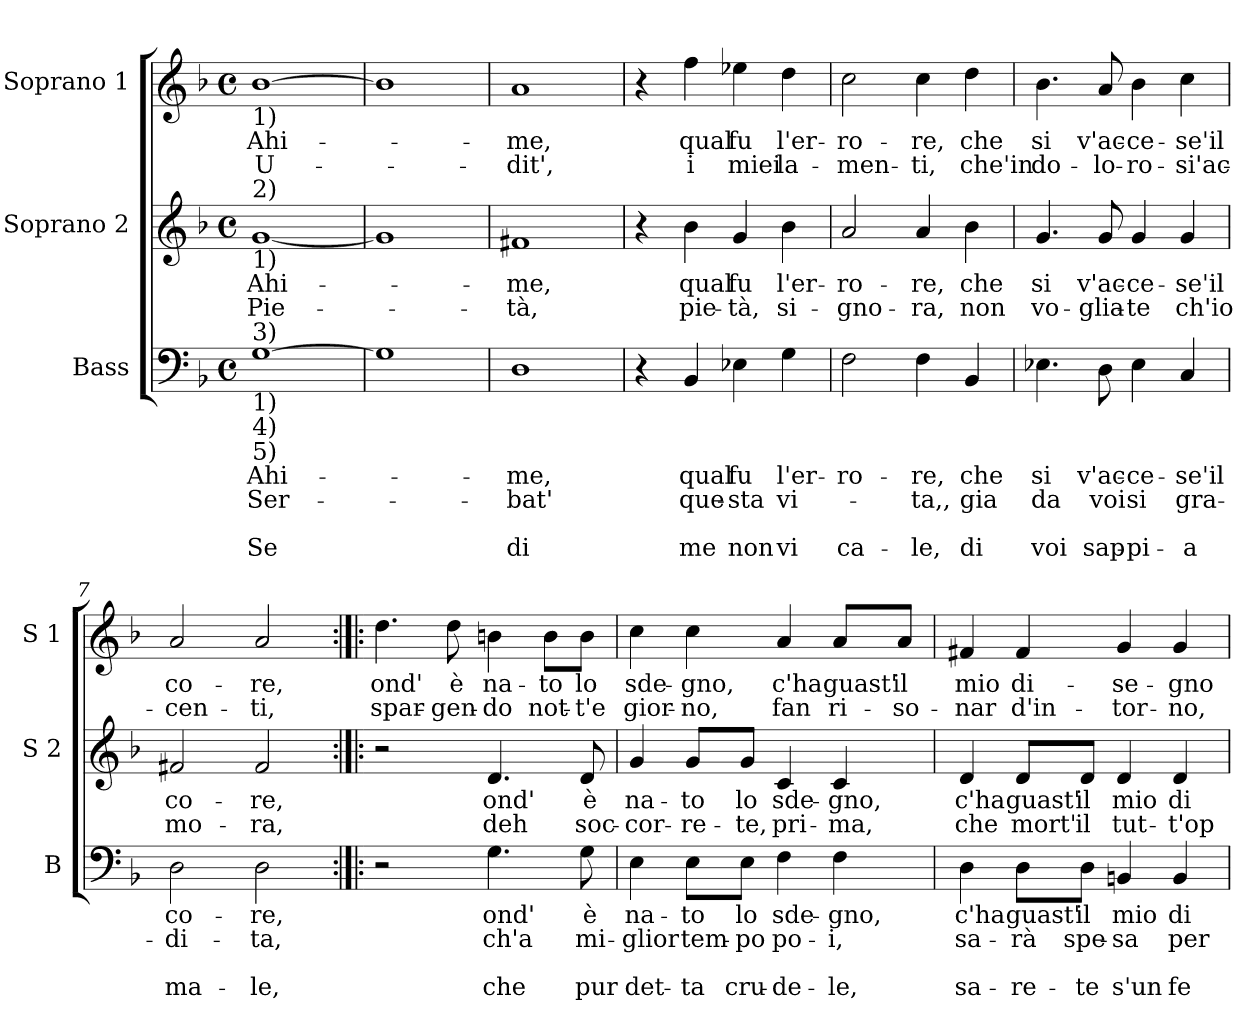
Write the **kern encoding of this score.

**kern	**text	**text	**text	**text	**kern	**text	**text	**kern	**text	**text
*part3	*part3	*part3	*part3	*part3	*part2	*part2	*part2	*part1	*part1	*part1
*staff3	*staff3	*staff3	*staff3	*staff3	*staff2	*staff2	*staff2	*staff1	*staff1	*staff1
*I"Bass	*	*	*	*	*I"Soprano 2	*	*	*I"Soprano 1	*	*
*I'B	*	*	*	*	*I'S 2	*	*	*I'S 1	*	*
*clefF4	*	*	*	*	*clefG2	*	*	*clefG2	*	*
*k[b-]	*	*	*	*	*k[b-]	*	*	*k[b-]	*	*
*F:	*	*	*	*	*F:	*	*	*F:	*	*
*M4/4	*	*	*	*	*M4/4	*	*	*M4/4	*	*
*met(c)	*	*	*	*	*met(c)	*	*	*met(c)	*	*
=1	=1	=1	=1	=1	=1	=1	=1	=1	=1	=1
!	!	!	!	!	!	!	!	!LO:TX:b:t=1)	!	!
!	!	!	!	!	!LO:TX:a:t=2)	!	!	!	!	!
!	!	!	!	!	!LO:TX:b:t=1)	!	!	!	!	!
!LO:TX:a:t=3)	!	!	!	!	!	!	!	!	!	!
!LO:TX:b:t=1)	!	!	!	!	!	!	!	!	!	!
!LO:TX:b:t=4)	!	!	!	!	!	!	!	!	!	!
!LO:TX:b:t=5)	!	!	!	!	!	!	!	!	!	!
!	!LO:LY:b	!LO:LY:b	!	!LO:LY:b	!	!LO:LY:b	!LO:LY:b	!	!LO:LY:b	!LO:LY:b
[1G	Ahi-	Ser-	.	Se	[1g	Ahi-	Pie-	[1b-	Ahi-	U-
=2	=2	=2	=2	=2	=2	=2	=2	=2	=2	=2
1G]	.	.	.	.	1g]	.	.	1b-]	.	.
=3	=3	=3	=3	=3	=3	=3	=3	=3	=3	=3
!	!LO:LY:b	!LO:LY:b	!	!LO:LY:b	!	!LO:LY:b	!LO:LY:b	!	!LO:LY:b	!LO:LY:b
1D	-me,	-bat'	.	di	1f#X	-me,	-tà,	1a	-me,	-dit',
=4	=4	=4	=4	=4	=4	=4	=4	=4	=4	=4
4r	.	.	.	.	4r	.	.	4r	.	.
!	!LO:LY:b	!LO:LY:b	!	!LO:LY:b	!	!LO:LY:b	!LO:LY:b	!	!LO:LY:b	!LO:LY:b
4BB-/	qual	que-	.	me	4b-\	qual	pie-	4ff\	qual	i
!	!LO:LY:b	!LO:LY:b	!	!LO:LY:b	!	!LO:LY:b	!LO:LY:b	!	!LO:LY:b	!LO:LY:b
4E-X\	fu	-sta	.	non	4g/	fu	-tà,	4ee-X\	fu	miei
!	!LO:LY:b	!LO:LY:b	!	!LO:LY:b	!	!LO:LY:b	!LO:LY:b	!	!LO:LY:b	!LO:LY:b
4G\	l'er-	vi-	.	vi	4b-\	l'er-	si-	4dd\	l'er-	la-
=5	=5	=5	=5	=5	=5	=5	=5	=5	=5	=5
!	!LO:LY:b	!	!	!LO:LY:b	!	!LO:LY:b	!LO:LY:b	!	!LO:LY:b	!LO:LY:b
2F\	-ro-	.	.	ca-	2a/	-ro-	-gno-	2cc\	-ro-	-men-
!	!LO:LY:b	!LO:LY:b	!	!LO:LY:b	!	!LO:LY:b	!LO:LY:b	!	!LO:LY:b	!LO:LY:b
4F\	-re,	-ta,,	.	-le,	4a/	-re,	-ra,	4cc\	-re,	-ti,
!	!LO:LY:b	!LO:LY:b	!	!LO:LY:b	!	!LO:LY:b	!LO:LY:b	!	!LO:LY:b	!LO:LY:b
4BB-/	che	gia	.	di	4b-\	che	non	4dd\	che	che'in
!!LO:LB:g=z
=6	=6	=6	=6	=6	=6	=6	=6	=6	=6	=6
!	!LO:LY:b	!LO:LY:b	!	!LO:LY:b	!	!LO:LY:b	!LO:LY:b	!	!LO:LY:b	!LO:LY:b
4.E-X\	si	da	.	voi	4.g/	si	vo-	4.b-\	si	do-
!	!LO:LY:b	!LO:LY:b	!	!LO:LY:b	!	!LO:LY:b	!LO:LY:b	!	!LO:LY:b	!LO:LY:b
8D\	v'ac-	voi	.	sap-	8g/	v'ac-	-glia-	8a/	v'ac-	-lo-
!	!LO:LY:b	!LO:LY:b	!	!LO:LY:b	!	!LO:LY:b	!LO:LY:b	!	!LO:LY:b	!LO:LY:b
4E-\	-ce-	si	.	-pi-	4g/	-ce-	-te	4b-\	-ce-	-ro-
!	!LO:LY:b	!LO:LY:b	!	!LO:LY:b	!	!LO:LY:b	!LO:LY:b	!	!LO:LY:b	!LO:LY:b
4C/	-se'il	gra-	.	-a	4g/	-se'il	ch'io	4cc\	-se'il	-si'ac-
=7	=7	=7	=7	=7	=7	=7	=7	=7	=7	=7
!	!LO:LY:b	!LO:LY:b	!	!LO:LY:b	!	!LO:LY:b	!LO:LY:b	!	!LO:LY:b	!LO:LY:b
2D\	co-	-di-	.	ma-	2f#X/	co-	mo-	2a/	co-	-cen-
!	!LO:LY:b	!LO:LY:b	!	!LO:LY:b	!	!LO:LY:b	!LO:LY:b	!	!LO:LY:b	!LO:LY:b
2D\	-re,	-ta,	.	-le,	2f#/	-re,	-ra,	2a/	-re,	-ti,
=8:|!|:	=8:|!|:	=8:|!|:	=8:|!|:	=8:|!|:	=8:|!|:	=8:|!|:	=8:|!|:	=8:|!|:	=8:|!|:	=8:|!|:
!	!	!	!	!	!	!	!	!	!LO:LY:b	!LO:LY:b
2r	.	.	.	.	2r	.	.	4.dd\	ond'	spar-
!	!	!	!	!	!	!	!	!	!LO:LY:b	!LO:LY:b
.	.	.	.	.	.	.	.	8dd\	è	-gen-
!	!LO:LY:b	!LO:LY:b	!	!LO:LY:b	!	!LO:LY:b	!LO:LY:b	!	!LO:LY:b	!LO:LY:b
4.G\	ond'	ch'a	.	che	4.d/	ond'	deh	4bn\	na-	-do
!	!	!	!	!	!	!	!	!	!LO:LY:b	!LO:LY:b
.	.	.	.	.	.	.	.	8b\L	-to	not-
!	!LO:LY:b	!LO:LY:b	!	!LO:LY:b	!	!LO:LY:b	!LO:LY:b	!	!LO:LY:b	!LO:LY:b
8G\	è	mi-	.	pur	8d/	è	soc-	8b\J	lo	-t'e
=9	=9	=9	=9	=9	=9	=9	=9	=9	=9	=9
!	!LO:LY:b	!LO:LY:b	!	!LO:LY:b	!	!LO:LY:b	!LO:LY:b	!	!LO:LY:b	!LO:LY:b
4E\	na-	-glior	.	det-	4g/	na-	-cor-	4cc\	sde-	gior-
!	!LO:LY:b	!LO:LY:b	!	!LO:LY:b	!	!LO:LY:b	!LO:LY:b	!	!LO:LY:b	!LO:LY:b
8E\L	-to	tem-	.	-ta	8g/L	-to	-re-	4cc\	-gno,	-no,
!	!LO:LY:b	!LO:LY:b	!	!LO:LY:b	!	!LO:LY:b	!LO:LY:b	!	!	!
8E\J	lo	-po	.	cru-	8g/J	lo	-te,	.	.	.
!	!LO:LY:b	!LO:LY:b	!	!LO:LY:b	!	!LO:LY:b	!LO:LY:b	!	!LO:LY:b	!LO:LY:b
4F\	sde-	po-	.	-de-	4c/	sde-	pri-	4a/	c'ha	fan
!	!LO:LY:b	!LO:LY:b	!	!LO:LY:b	!	!LO:LY:b	!LO:LY:b	!	!LO:LY:b	!LO:LY:b
4F\	-gno,	-i,	.	-le,	4c/	-gno,	-ma,	8a/L	guast'	ri-
!	!	!	!	!	!	!	!	!	!LO:LY:b	!LO:LY:b
.	.	.	.	.	.	.	.	8a/J	il	-so-
=10	=10	=10	=10	=10	=10	=10	=10	=10	=10	=10
!	!LO:LY:b	!LO:LY:b	!	!LO:LY:b	!	!LO:LY:b	!LO:LY:b	!	!LO:LY:b	!LO:LY:b
4D\	c'ha	sa-	.	sa-	4d/	c'ha	che	4f#X/	mio	-nar
!	!LO:LY:b	!LO:LY:b	!	!LO:LY:b	!	!LO:LY:b	!LO:LY:b	!	!LO:LY:b	!LO:LY:b
8D\L	guast'	-rà	.	-re-	8d/L	guast'	mort'	4f#/	di-	d'in-
!	!LO:LY:b	!LO:LY:b	!	!LO:LY:b	!	!LO:LY:b	!LO:LY:b	!	!	!
8D\J	il	spe-	.	-te	8d/J	il	il	.	.	.
!	!LO:LY:b	!LO:LY:b	!	!LO:LY:b	!	!LO:LY:b	!LO:LY:b	!	!LO:LY:b	!LO:LY:b
4BBn/	mio	-sa	.	s'un	4d/	mio	tut-	4g/	-se-	-tor-
!	!LO:LY:b	!LO:LY:b	!	!LO:LY:b	!	!LO:LY:b	!LO:LY:b	!	!LO:LY:b	!LO:LY:b
4BB/	di-	per	.	fe-	4d/	di-	-t'op-	4g/	-gno	-no,
=	=	=	=	=	=	=	=	=	=	=
*-	*-	*-	*-	*-	*-	*-	*-	*-	*-	*-
